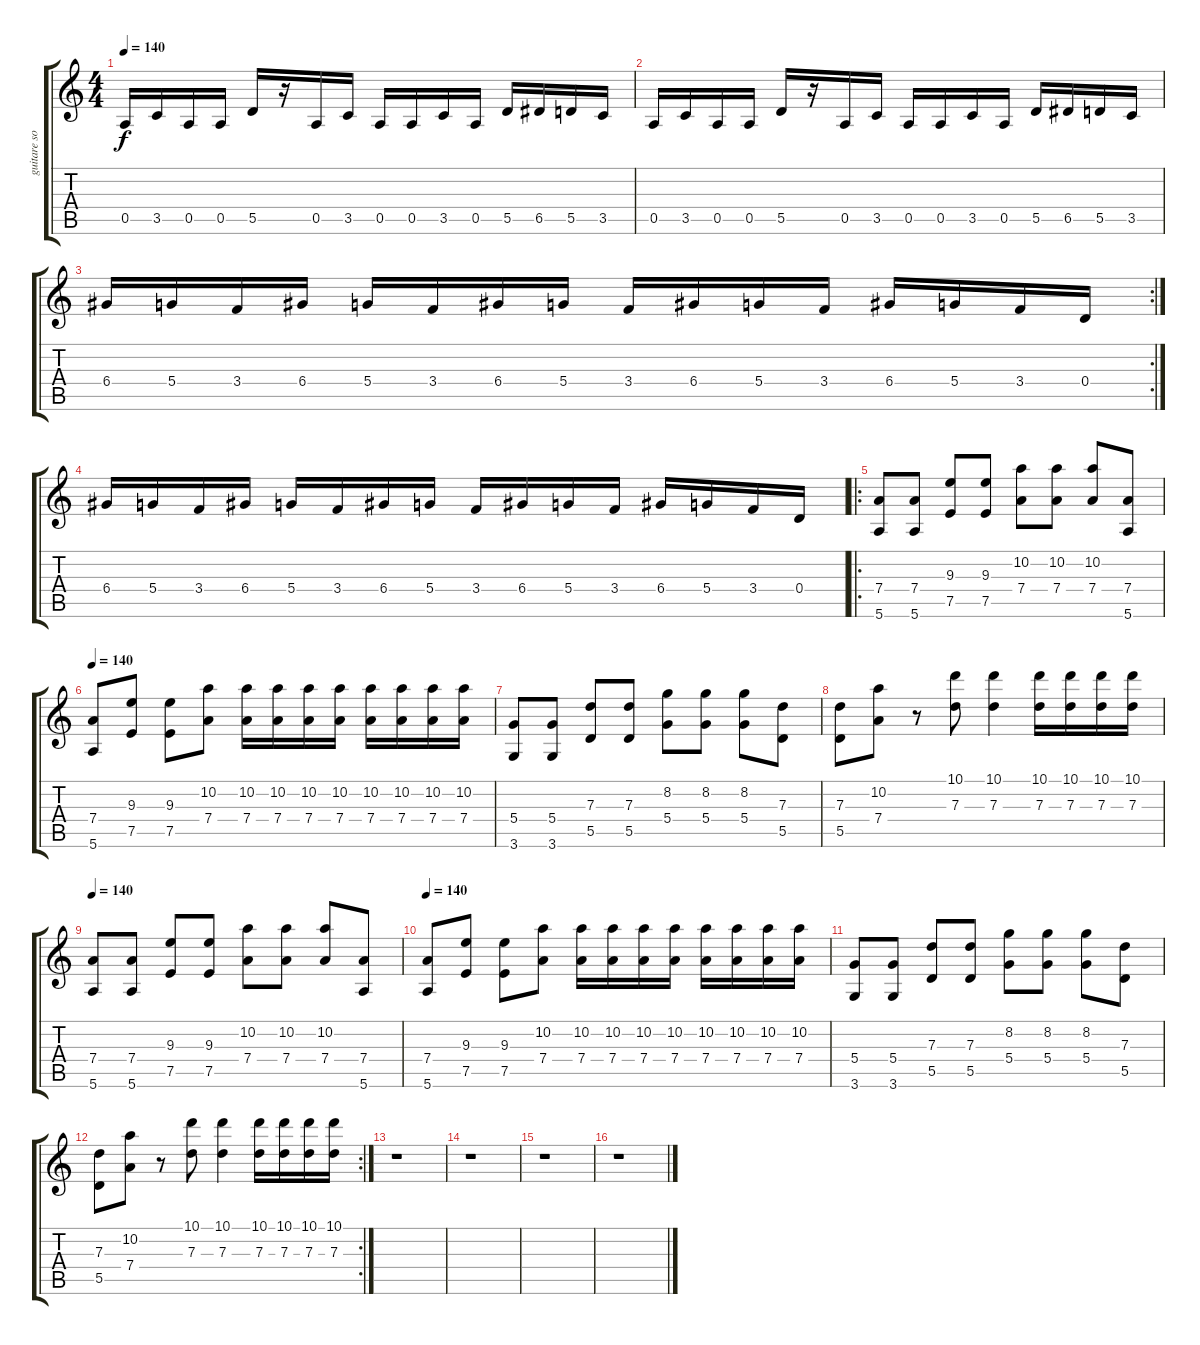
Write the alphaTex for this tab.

\track ("guitare soliste" "guitare so") {instrument distortionguitar}
\staff {score tabs}
\tuning (E4 B3 G3 D3 A2 E2) {hide}
\ts (4 4)
\tempo 140
\clef g2
\ks c
0.5.16{dy f} 3.5.16 0.5.16 0.5.16 5.5.16 r.16 0.5.16 3.5.16 0.5.16 0.5.16 3.5.16 0.5.16 5.5.16 6.5.16 5.5.16 3.5.16 |
0.5.16 3.5.16 0.5.16 0.5.16 5.5.16 r.16 0.5.16 3.5.16 0.5.16 0.5.16 3.5.16 0.5.16 5.5.16 6.5.16 5.5.16 3.5.16 |
\rc 2
6.4.16 5.4.16 3.4.16 6.4.16 5.4.16 3.4.16 6.4.16 5.4.16 3.4.16 6.4.16 5.4.16 3.4.16 6.4.16 5.4.16 3.4.16 0.4.16 |
6.4.16 5.4.16 3.4.16 6.4.16 5.4.16 3.4.16 6.4.16 5.4.16 3.4.16 6.4.16 5.4.16 3.4.16 6.4.16 5.4.16 3.4.16 0.4.16 |
\ro
(7.4 5.6).8{volume 13} (7.4 5.6).8 (9.3 7.5).8 (9.3 7.5).8 (10.2 7.4).8 (10.2 7.4).8 (10.2 7.4).8 (7.4 5.6).8 |
\tempo 140
(7.4 5.6).8 (9.3 7.5).8 (9.3 7.5).8 (10.2 7.4).8 (10.2 7.4).16 (10.2 7.4).16 (10.2 7.4).16 (10.2 7.4).16 (10.2 7.4).16 (10.2 7.4).16 (10.2 7.4).16 (10.2 7.4).16 |
(5.4 3.6).8 (5.4 3.6).8 (7.3 5.5).8 (7.3 5.5).8 (8.2 5.4).8 (8.2 5.4).8 (8.2 5.4).8 (7.3 5.5).8 |
(7.3 5.5).8 (10.2 7.4).8 r.8 (10.1 7.3).8 (10.1 7.3).4 (10.1 7.3).16 (10.1 7.3).16 (10.1 7.3).16 (10.1 7.3).16 |
\tempo 140
(7.4 5.6).8 (7.4 5.6).8 (9.3 7.5).8 (9.3 7.5).8 (10.2 7.4).8 (10.2 7.4).8 (10.2 7.4).8 (7.4 5.6).8 |
\tempo 140
(7.4 5.6).8 (9.3 7.5).8 (9.3 7.5).8 (10.2 7.4).8 (10.2 7.4).16 (10.2 7.4).16 (10.2 7.4).16 (10.2 7.4).16 (10.2 7.4).16 (10.2 7.4).16 (10.2 7.4).16 (10.2 7.4).16 |
(5.4 3.6).8 (5.4 3.6).8 (7.3 5.5).8 (7.3 5.5).8 (8.2 5.4).8 (8.2 5.4).8 (8.2 5.4).8 (7.3 5.5).8 |
\rc 2
(7.3 5.5).8 (10.2 7.4).8 r.8 (10.1 7.3).8 (10.1 7.3).4 (10.1 7.3).16 (10.1 7.3).16 (10.1 7.3).16 (10.1 7.3).16 |
r.1 |
r.1 |
r.1 |
r.1
